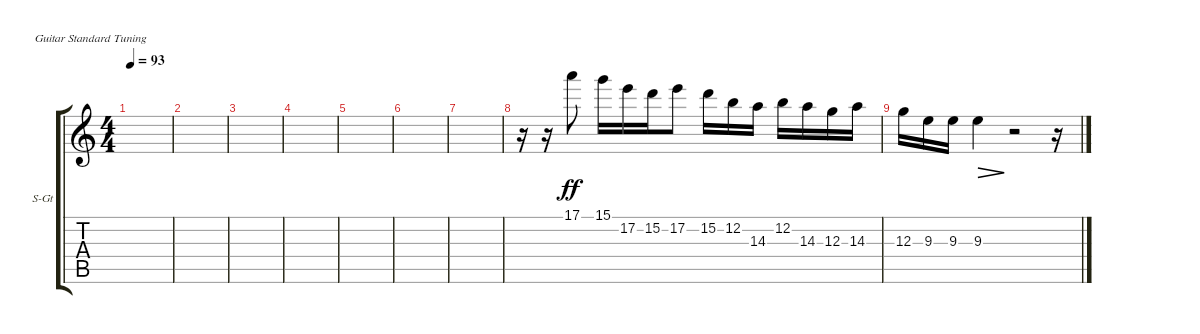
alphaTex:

\defaultSystemsLayout 4
\bracketExtendMode groupsimilarinstruments
\firstSystemTrackNameOrientation horizontal
\otherSystemsTrackNameOrientation horizontal
\track ("Steel Guitar" "S-Gt") {instrument acousticguitarsteel}
\staff {score tabs}
\tuning (E4 B3 G3 D3 A2 E2)
\ts (4 4)
\tempo 93
\clef g2
\ks c
|
|
|
|
|
|
|
r.16 r.16 17.1.8{dy ff} 15.1.16 17.2.16 15.2.16 17.2.8 15.2.16 12.2.16 14.3.16 12.2.16 14.3.16 12.3.16 14.3.16 |
12.3.16 9.3.16 9.3.16 9.3.4{dec} r.2 r.16
